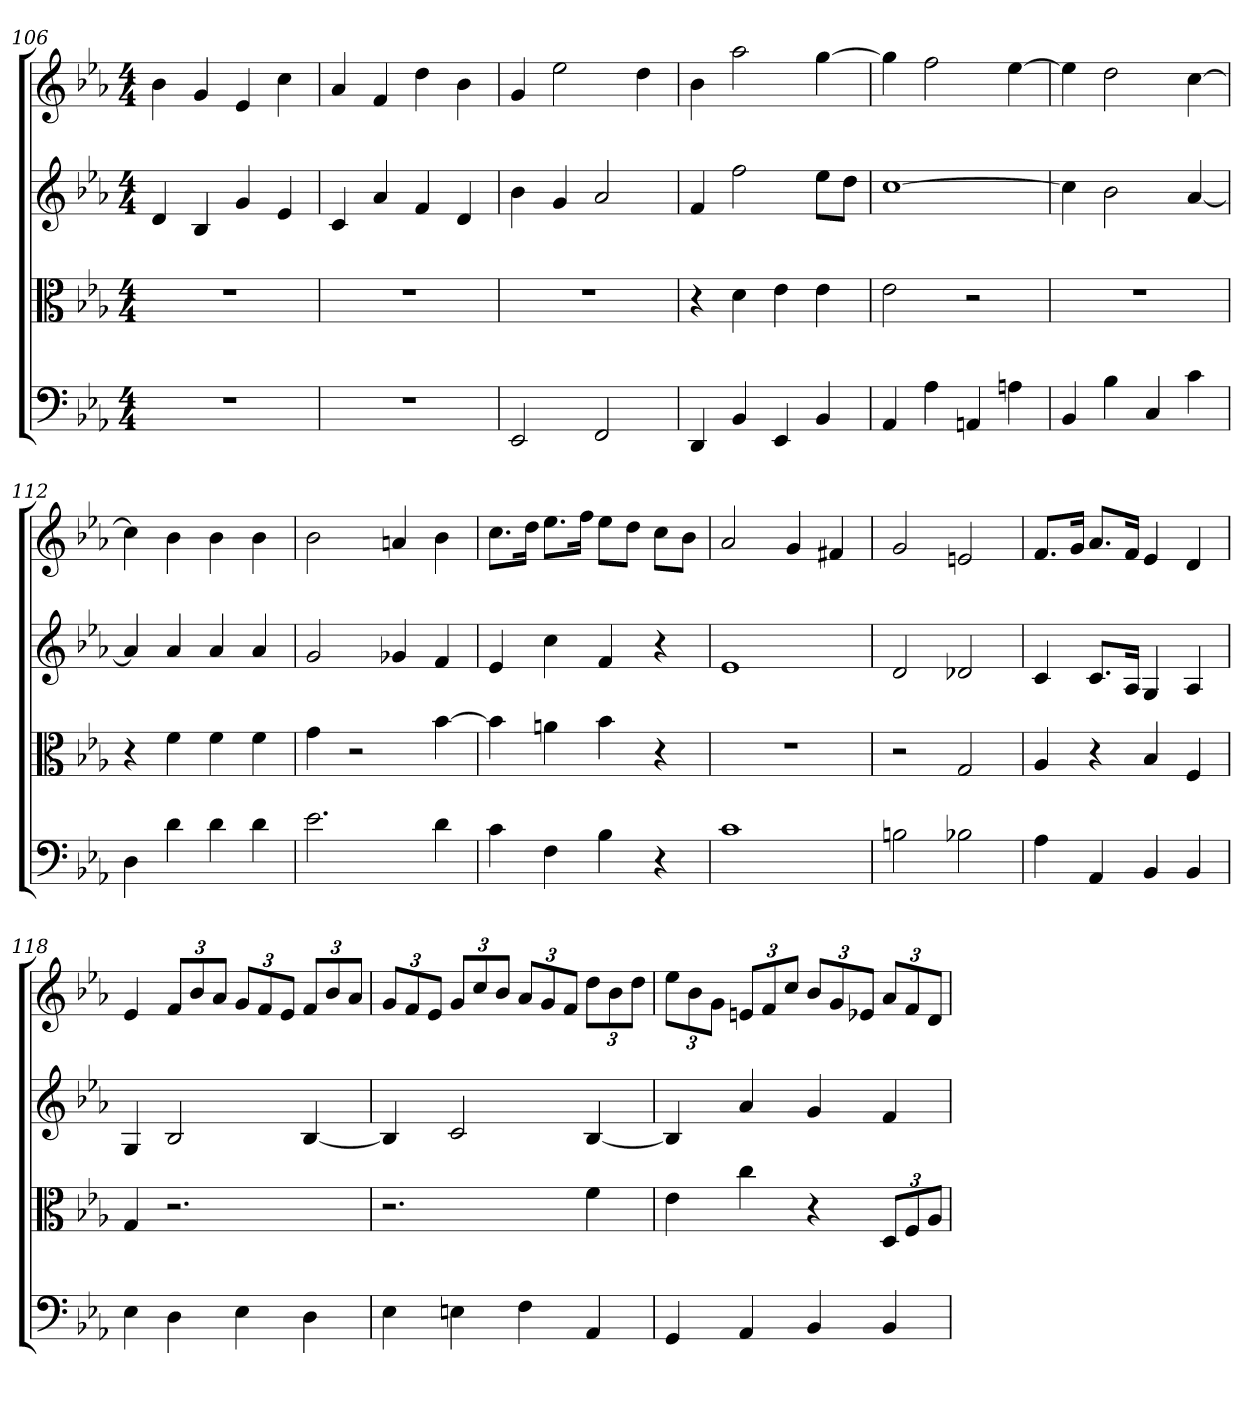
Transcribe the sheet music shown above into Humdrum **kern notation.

**kern	**kern	**kern	**kern
*part4	*part3	*part2	*part1
*staff4	*staff3	*staff2	*staff1
*clefF4	*clefC3	*	*
*k[b-e-a-]	*k[b-e-a-]	*k[b-e-a-]	*k[b-e-a-]
*E-:	*E-:	*E-:	*E-:
*M4/4	*M4/4	*M4/4	*M4/4
=106	=106	=106	=106
1r	1r	4d	4b-
.	.	4B-	4g
.	.	4g	4e-
.	.	4e-	4cc
=107	=107	=107	=107
1r	1r	4c	4a-
.	.	4a-	4f
.	.	4f	4dd
.	.	4d	4b-
=108	=108	=108	=108
2EE-	1r	4b-	4g
.	.	4g	2ee-
2FF	.	2a-	.
.	.	.	4dd
=109	=109	=109	=109
4DD	4r	4f	4b-
4BB-	4d	2ff	2aa-
4EE-	4e-	.	.
4BB-	4e-	8ee-L	[4gg
.	.	8ddJ	.
=110	=110	=110	=110
4AA-	2e-	[1cc	4gg]
4A-	.	.	2ff
4AAn	2r	.	.
4An	.	.	[4ee-
=111	=111	=111	=111
4BB-	1r	4cc]	4ee-]
4B-	.	2b-	2dd
4C	.	.	.
4c	.	[4a-	[4cc
=112	=112	=112	=112
4D	4r	4a-]	4cc]
4d	4f	4a-	4b-
4d	4f	4a-	4b-
4d	4f	4a-	4b-
=113	=113	=113	=113
2.e-	4g	2g	2b-
.	2r	.	.
.	.	4g-X	4an
4d	[4b-	4f	4b-
=114	=114	=114	=114
4c	4b-]	4e-	8.ccL
.	.	.	16ddJk
4F	4an	4cc	8.ee-L
.	.	.	16ffJk
4B-	4b-	4f	8ee-L
.	.	.	8ddJ
4r	4r	4r	8ccL
.	.	.	8b-J
=115	=115	=115	=115
1c	1r	1e-	2a-
.	.	.	4g
.	.	.	4f#X
=116	=116	=116	=116
2Bn	2r	2d	2g
2B-X	2G	2d-X	2en
=117	=117	=117	=117
4A-	4A-	4c	8.fL
.	.	.	16gJk
4AA-	4r	8.cL	8.a-L
.	.	16A-Jk	16fJk
4BB-	4B-	4G	4e-
4BB-	4F	4A-	4d
=118	=118	=118	=118
4E-	4G	4G	4e-
4D	2.r	2B-	12fL
.	.	.	12b-
.	.	.	12a-J
4E-	.	.	12gL
.	.	.	12f
.	.	.	12e-J
4D	.	[4B-	12fL
.	.	.	12b-
.	.	.	12a-J
=119	=119	=119	=119
4E-	2.r	4B-]	12gL
.	.	.	12f
.	.	.	12e-J
4En	.	2c	12gL
.	.	.	12cc
.	.	.	12b-J
4F	.	.	12a-L
.	.	.	12g
.	.	.	12fJ
4AA-	4f	[4B-	12ddL
.	.	.	12b-
.	.	.	12ddJ
=120	=120	=120	=120
4GG	4e-	4B-]	12ee-L
.	.	.	12b-
.	.	.	12gJ
4AA-	4cc	4a-	12enL
.	.	.	12f
.	.	.	12ccJ
4BB-	4r	4g	12b-L
.	.	.	12g
.	.	.	12e-XJ
4BB-	12D/L	4f	12a-L
.	12F/	.	12f
.	12A-/J	.	12dJ
=	=	=	=
*-	*-	*-	*-
